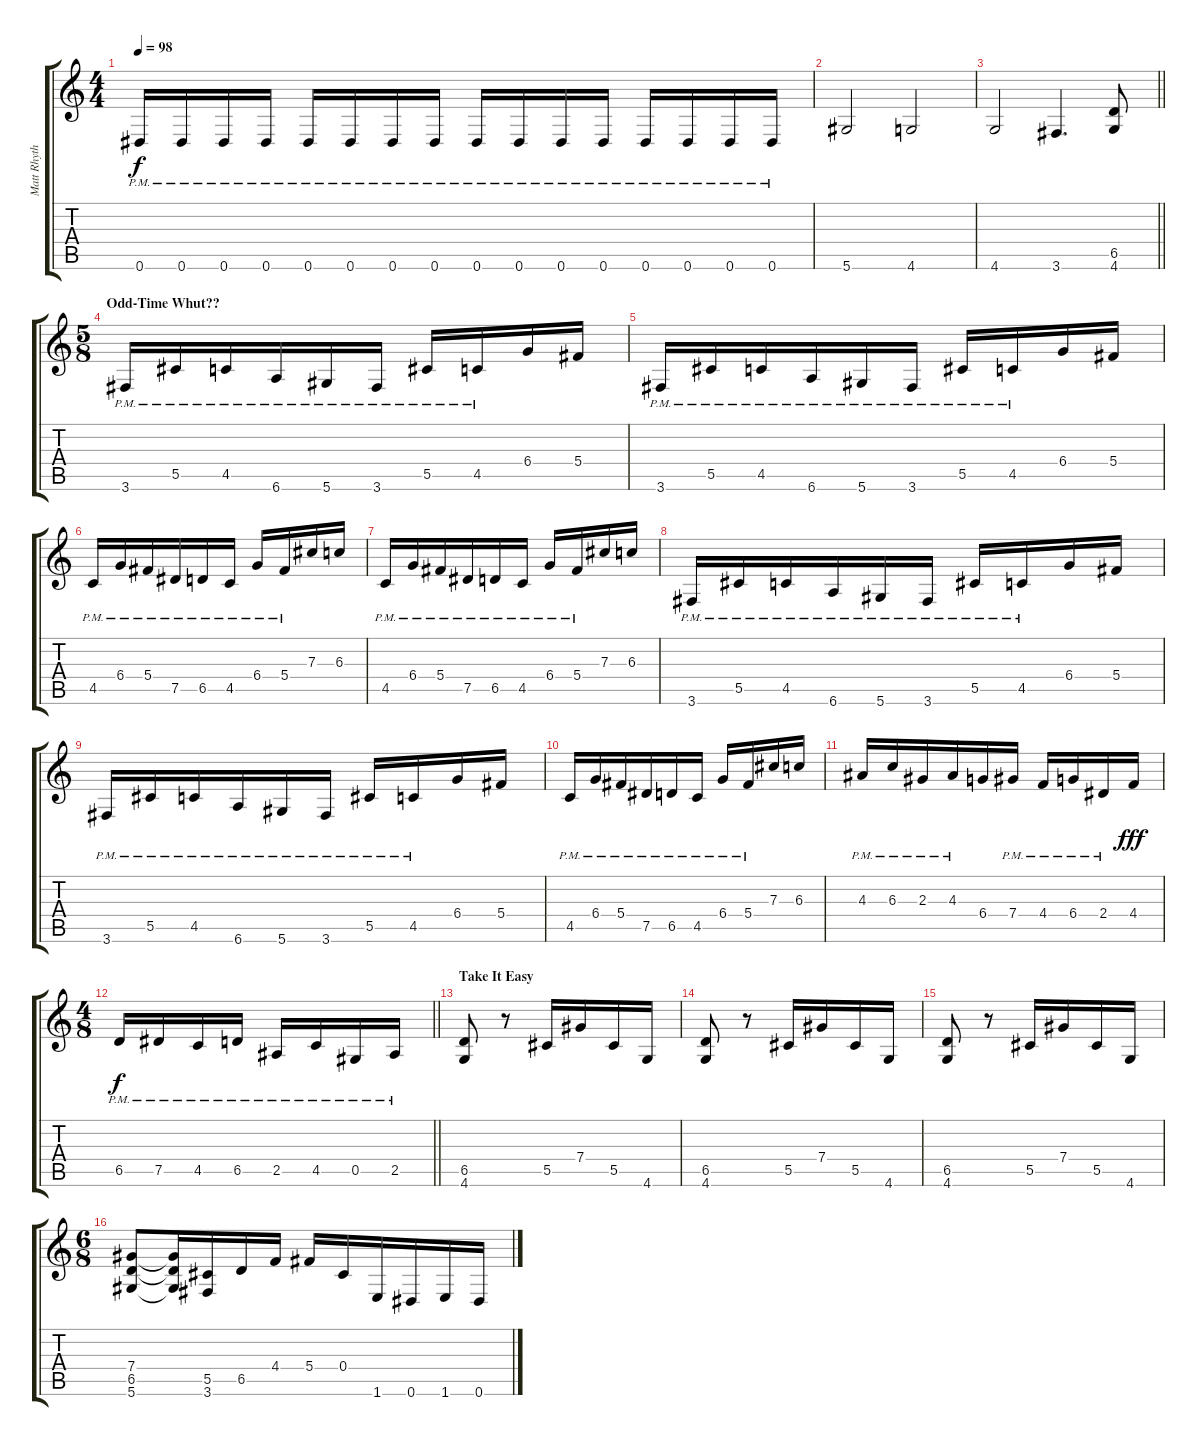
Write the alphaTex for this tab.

\track ("Matt Rhythm" "Matt Rhyth") {instrument distortionguitar}
\staff {score tabs}
\tuning (Eb4 Bb3 Gb3 Db3 Ab2 Eb2) {hide}
\ts (4 4)
\tempo 98
\clef g2
\ks c
0.6{pm}.16{dy f} 0.6{pm}.16 0.6{pm}.16 0.6{pm}.16 0.6{pm}.16 0.6{pm}.16 0.6{pm}.16 0.6{pm}.16 0.6{pm}.16 0.6{pm}.16 0.6{pm}.16 0.6{pm}.16 0.6{pm}.16 0.6{pm}.16 0.6{pm}.16 0.6{pm}.16 |
5.6.2 4.6.2 |
\barLineRight lightlight
4.6.2 3.6.4{d} (6.5 4.6).8 |
\ts (5 8)
\section ("" "Odd-Time Whut??")
3.6{pm}.16 5.5{pm}.16 4.5{pm}.16 6.6{pm}.16 5.6{pm}.16 3.6{pm}.16 5.5{pm}.16 4.5{pm}.16 6.4.16 5.4.16 |
3.6{pm}.16 5.5{pm}.16 4.5{pm}.16 6.6{pm}.16 5.6{pm}.16 3.6{pm}.16 5.5{pm}.16 4.5{pm}.16 6.4.16 5.4.16 |
4.5{pm}.16 6.4{pm}.16 5.4{pm}.16 7.5{pm}.16 6.5{pm}.16 4.5{pm}.16 6.4{pm}.16 5.4{pm}.16 7.3.16 6.3.16 |
4.5{pm}.16 6.4{pm}.16 5.4{pm}.16 7.5{pm}.16 6.5{pm}.16 4.5{pm}.16 6.4{pm}.16 5.4{pm}.16 7.3.16 6.3.16 |
3.6{pm}.16 5.5{pm}.16 4.5{pm}.16 6.6{pm}.16 5.6{pm}.16 3.6{pm}.16 5.5{pm}.16 4.5{pm}.16 6.4.16 5.4.16 |
3.6{pm}.16 5.5{pm}.16 4.5{pm}.16 6.6{pm}.16 5.6{pm}.16 3.6{pm}.16 5.5{pm}.16 4.5{pm}.16 6.4.16 5.4.16 |
4.5{pm}.16 6.4{pm}.16 5.4{pm}.16 7.5{pm}.16 6.5{pm}.16 4.5{pm}.16 6.4{pm}.16 5.4{pm}.16 7.3.16 6.3.16 |
4.3{pm}.16 6.3{pm}.16 2.3{pm}.16 4.3{pm}.16 6.4.16 7.4{pm}.16 4.4{pm}.16 6.4{pm}.16 2.4{pm}.16 4.4.16{dy fff} |
\ts (4 8)
\barLineRight lightlight
6.5{pm}.16{dy f} 7.5{pm}.16 4.5{pm}.16 6.5{pm}.16 2.5{pm}.16 4.5{pm}.16 0.5{pm}.16 2.5{pm}.16 |
\section ("" "Take It Easy")
(6.5 4.6).8 r.8 5.5.16 7.4.16 5.5.16 4.6.16 |
(6.5 4.6).8 r.8 5.5.16 7.4.16 5.5.16 4.6.16 |
(6.5 4.6).8 r.8 5.5.16 7.4.16 5.5.16 4.6.16 |
\ts (6 8)
(7.4 6.5 5.6).8 (7.4{t} 6.5{t} 5.6{t}).16 (5.5 3.6).16 6.5.16 4.4.16 5.4.16 0.4.16 1.6.16 0.6.16 1.6.16 0.6.16
